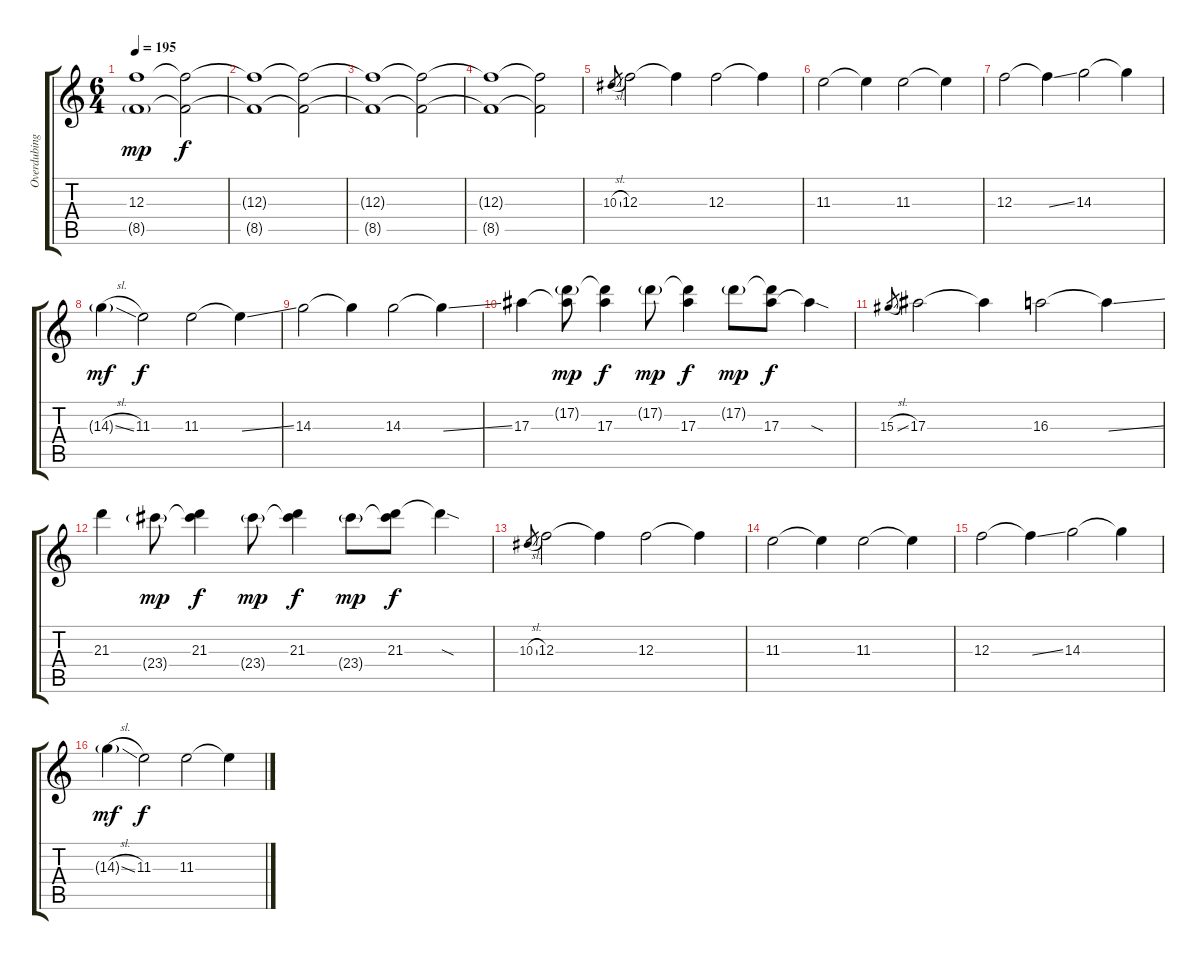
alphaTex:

\track ("Overdubing" "Overdubing") {instrument overdrivenguitar}
\staff {score tabs}
\tuning (D4 A3 F3 D3 A2 D2) {hide}
\ts (6 4)
\tempo 195
\clef g2
\ks c
(12.3 8.5{g}).1{dy mp volume 8} (12.3{t} 8.5{t}).2{dy f} |
(12.3{t} 8.5{t}).1 (12.3{t} 8.5{t}).2 |
(12.3{t} 8.5{t}).1 (12.3{t} 8.5{t}).2 |
(12.3{t} 8.5{t}).1 (12.3{t} 8.5{t}).2 |
10.3{sl}.8{gr} 12.3.2{volume 16 instrument overdrivenguitar} 12.3{t}.4 12.3.2 12.3{t}.4 |
11.3.2 11.3{t}.4 11.3.2 11.3{t}.4 |
12.3.2 12.3{ss t}.4 14.3.2 14.3{t}.4 |
14.3{sl g}.4{dy mf} 11.3.2{dy f} 11.3.2 11.3{ss t}.4 |
14.3.2 14.3{t}.4 14.3.2 14.3{ss t}.4 |
17.3.4 (17.2{g} 17.3{t}).8{dy mp} (17.2{t} 17.3).4{dy f} 17.2{g}.8{dy mp} (17.2{t} 17.3).4{dy f} 17.2{g}.8{dy mp} (17.2{t} 17.3).8{dy f} 17.3{sod t}.4 |
15.3{sl}.8{gr} 17.3.2 17.3{t}.4 16.3.2 16.3{ss t}.4 |
21.3.4 23.4{g}.8{dy mp} (21.3 23.4{t}).4{dy f} 23.4{g}.8{dy mp} (21.3 23.4{t}).4{dy f} 23.4{g}.8{dy mp} (21.3 23.4{t}).8{dy f} 21.3{sod t}.4 |
10.3{sl}.8{gr} 12.3.2 12.3{t}.4 12.3.2 12.3{t}.4 |
11.3.2 11.3{t}.4 11.3.2 11.3{t}.4 |
12.3.2 12.3{ss t}.4 14.3.2 14.3{t}.4 |
14.3{sl g}.4{dy mf} 11.3.2{dy f} 11.3.2 11.3{ss t}.4
